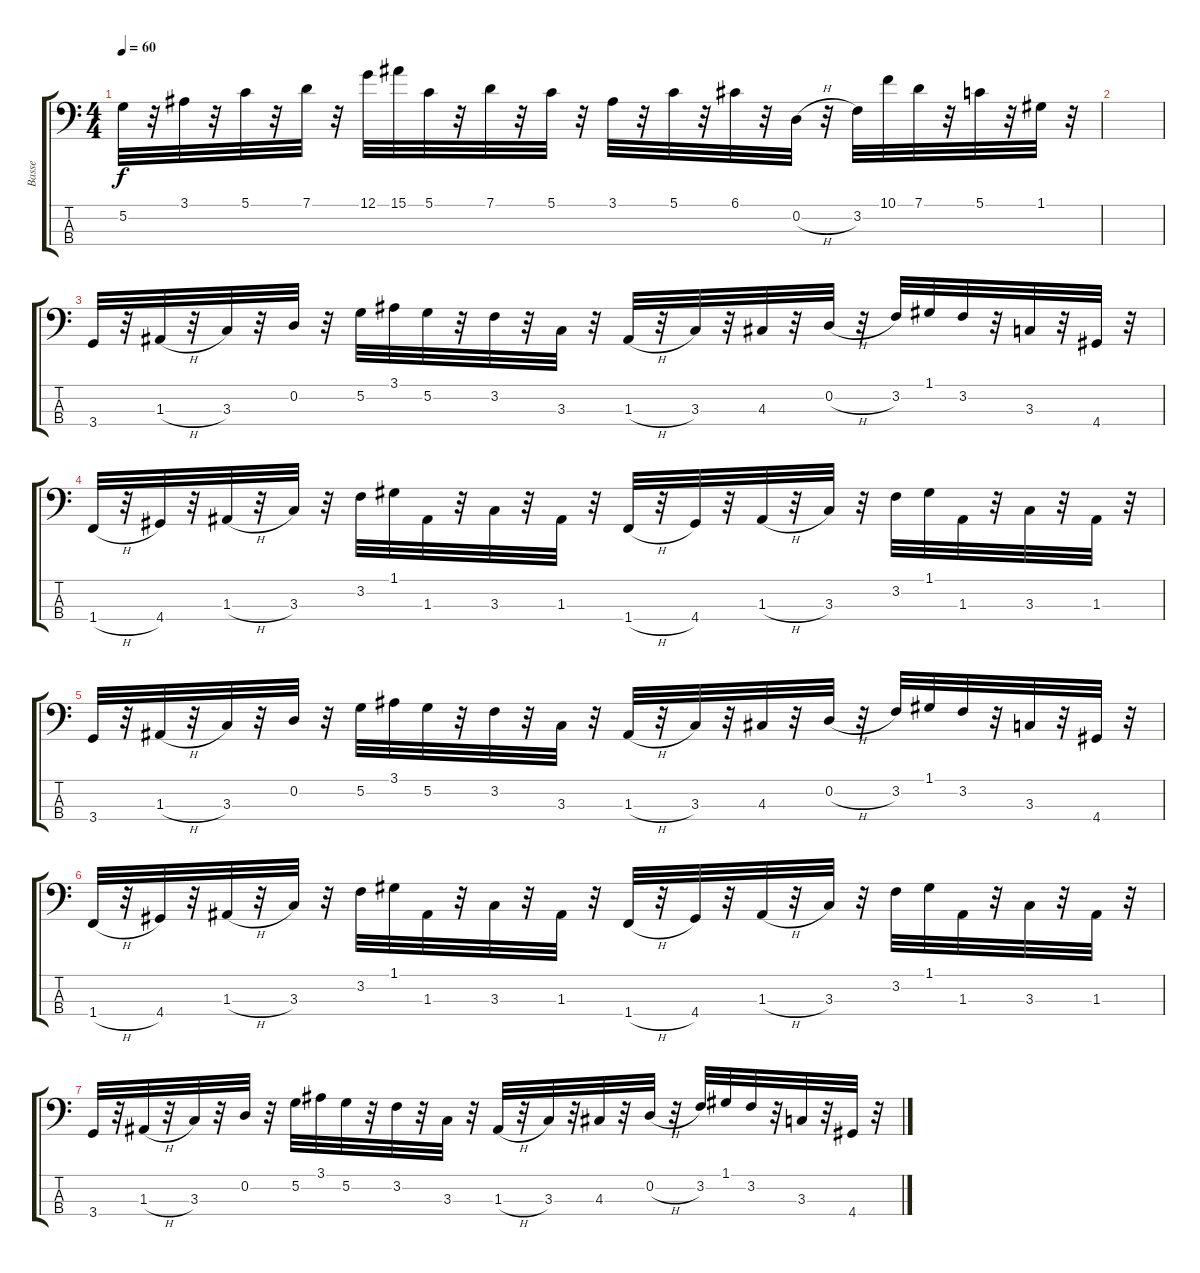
\track ("Basse" "Basse") {instrument electricbassfinger}
\staff {score tabs}
\tuning (G2 D2 A1 E1) {hide}
\ts (4 4)
\tempo 60
\clef f4
\ks c
5.2.32{dy f} r.32 3.1.32 r.32 5.1.32 r.32 7.1.32 r.32 12.1.32 15.1.32 5.1.32 r.32 7.1.32 r.32 5.1.32 r.32 3.1.32 r.32 5.1.32 r.32 6.1.32 r.32 0.2{h}.32 r.32 3.2.32 10.1.32 7.1.32 r.32 5.1.32 r.32 1.1.32 r.32 |
|
3.4.32 r.32 1.3{h}.32 r.32 3.3.32 r.32 0.2.32 r.32 5.2.32 3.1.32 5.2.32 r.32 3.2.32 r.32 3.3.32 r.32 1.3{h}.32 r.32 3.3.32 r.32 4.3.32 r.32 0.2{h}.32 r.32 3.2.32 1.1.32 3.2.32 r.32 3.3.32 r.32 4.4.32 r.32 |
1.4{h}.32 r.32 4.4.32 r.32 1.3{h}.32 r.32 3.3.32 r.32 3.2.32 1.1.32 1.3.32 r.32 3.3.32 r.32 1.3.32 r.32 1.4{h}.32 r.32 4.4.32 r.32 1.3{h}.32 r.32 3.3.32 r.32 3.2.32 1.1.32 1.3.32 r.32 3.3.32 r.32 1.3.32 r.32 |
3.4.32 r.32 1.3{h}.32 r.32 3.3.32 r.32 0.2.32 r.32 5.2.32 3.1.32 5.2.32 r.32 3.2.32 r.32 3.3.32 r.32 1.3{h}.32 r.32 3.3.32 r.32 4.3.32 r.32 0.2{h}.32 r.32 3.2.32 1.1.32 3.2.32 r.32 3.3.32 r.32 4.4.32 r.32 |
1.4{h}.32 r.32 4.4.32 r.32 1.3{h}.32 r.32 3.3.32 r.32 3.2.32 1.1.32 1.3.32 r.32 3.3.32 r.32 1.3.32 r.32 1.4{h}.32 r.32 4.4.32 r.32 1.3{h}.32 r.32 3.3.32 r.32 3.2.32 1.1.32 1.3.32 r.32 3.3.32 r.32 1.3.32 r.32 |
3.4.32 r.32 1.3{h}.32 r.32 3.3.32 r.32 0.2.32 r.32 5.2.32 3.1.32 5.2.32 r.32 3.2.32 r.32 3.3.32 r.32 1.3{h}.32 r.32 3.3.32 r.32 4.3.32 r.32 0.2{h}.32 r.32 3.2.32 1.1.32 3.2.32 r.32 3.3.32 r.32 4.4.32 r.32
